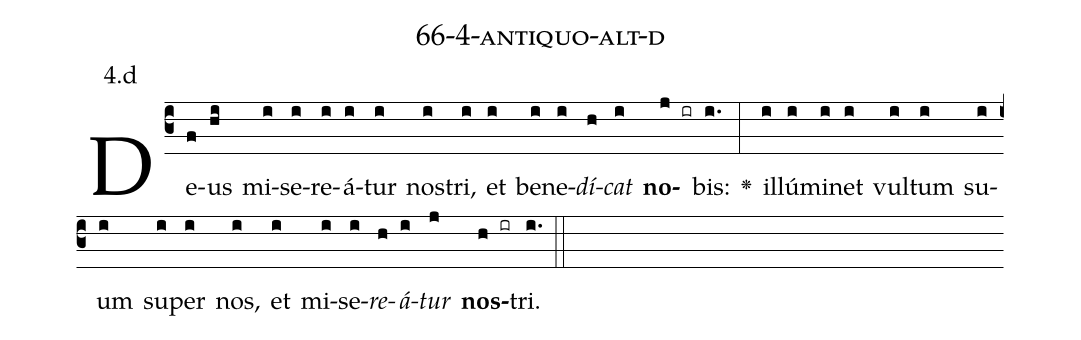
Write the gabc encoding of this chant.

name: 66-4-antiquo-alt-d;
annotation: 4.d;
%%
(c3)De(f)us(hi) mi(i)se(i)re(i)á(i)tur(i) nos(i)tri,(i) et(i) be(i)ne(i)<i>dí</i>(h)<i>cat</i>(i) <b>no</b>(j ir)bis:(i.) <v>\greheightstar</v>(:) il(i)lú(i)mi(i)net(i) vul(i)tum(i) su(i)um(i) su(i)per(i) nos,(i) et(i) mi(i)se(i)<i>re</i>(h)<i>á</i>(i)<i>tur</i>(j) <b>nos</b>(h ir)tri.(i.) (::)


%E(i) u(h) o(i) u(j) a(h) e.(i.) (::)
